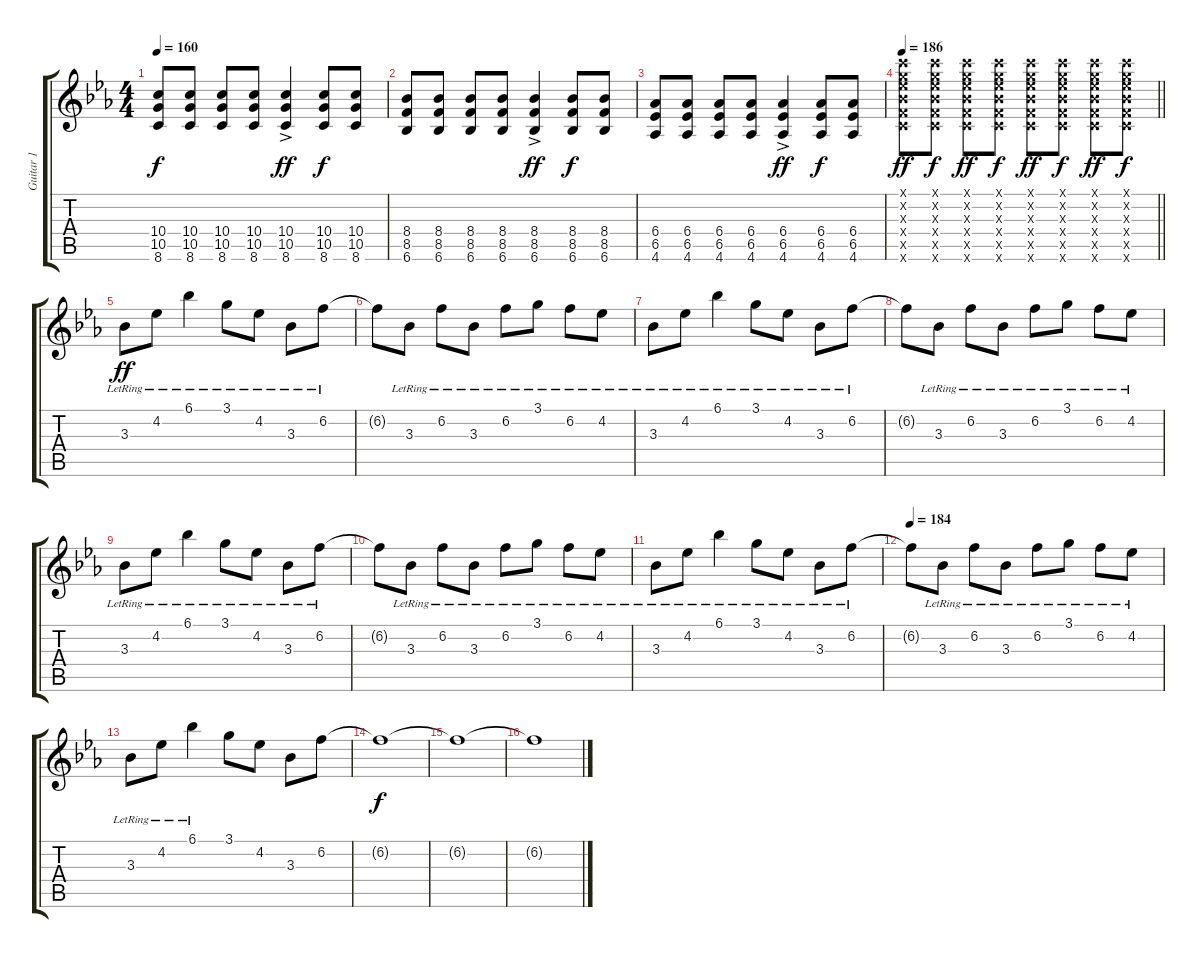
\track ("Guitar 1" "Guitar 1") {instrument electricguitarclean}
\staff {score tabs}
\tuning (E4 B3 G3 D3 A2 E2) {hide}
\ts (4 4)
\tempo 160
\clef g2
\ks eb
(10.4 10.5 8.6).8{dy f} (10.4 10.5 8.6).8 (10.4 10.5 8.6).8 (10.4 10.5 8.6).8 (10.4{ac} 10.5{ac} 8.6{ac}).4{dy ff} (10.4 10.5 8.6).8{dy f} (10.4 10.5 8.6).8 |
(8.4 8.5 6.6).8 (8.4 8.5 6.6).8 (8.4 8.5 6.6).8 (8.4 8.5 6.6).8 (8.4{ac} 8.5{ac} 6.6{ac}).4{dy ff} (8.4 8.5 6.6).8{dy f} (8.4 8.5 6.6).8 |
(6.4 6.5 4.6).8 (6.4 6.5 4.6).8 (6.4 6.5 4.6).8 (6.4 6.5 4.6).8 (6.4{ac} 6.5{ac} 4.6{ac}).4{dy ff} (6.4 6.5 4.6).8{dy f} (6.4 6.5 4.6).8 |
\tempo 186
\barLineRight lightlight
(8.1{x} 8.2{x} 8.3{x} 8.4{x} 8.5{x} 8.6{x}).8{dy ff} (8.1{x} 8.2{x} 8.3{x} 8.4{x} 8.5{x} 8.6{x}).8{dy f} (8.1{x} 8.2{x} 8.3{x} 8.4{x} 8.5{x} 8.6{x}).8{dy ff} (8.1{x} 8.2{x} 8.3{x} 8.4{x} 8.5{x} 8.6{x}).8{dy f} (8.1{x} 8.2{x} 8.3{x} 8.4{x} 8.5{x} 8.6{x}).8{dy ff} (8.1{x} 8.2{x} 8.3{x} 8.4{x} 8.5{x} 8.6{x}).8{dy f} (8.1{x} 8.2{x} 8.3{x} 8.4{x} 8.5{x} 8.6{x}).8{dy ff} (8.1{x} 8.2{x} 8.3{x} 8.4{x} 8.5{x} 8.6{x}).8{dy f} |
3.3{lr}.8{dy ff} 4.2{lr}.8 6.1{lr}.4 3.1{lr}.8 4.2{lr}.8 3.3{lr}.8 6.2{lr}.8 |
6.2{t}.8 3.3{lr}.8 6.2{lr}.8 3.3{lr}.8 6.2{lr}.8 3.1{lr}.8 6.2{lr}.8 4.2{lr}.8 |
3.3{lr}.8 4.2{lr}.8 6.1{lr}.4 3.1{lr}.8 4.2{lr}.8 3.3{lr}.8 6.2{lr}.8 |
6.2{t}.8 3.3{lr}.8 6.2{lr}.8 3.3{lr}.8 6.2{lr}.8 3.1{lr}.8 6.2{lr}.8 4.2{lr}.8 |
3.3{lr}.8 4.2{lr}.8 6.1{lr}.4 3.1{lr}.8 4.2{lr}.8 3.3{lr}.8 6.2{lr}.8 |
6.2{t}.8 3.3{lr}.8 6.2{lr}.8 3.3{lr}.8 6.2{lr}.8 3.1{lr}.8 6.2{lr}.8 4.2{lr}.8 |
3.3{lr}.8 4.2{lr}.8 6.1{lr}.4 3.1{lr}.8 4.2{lr}.8 3.3{lr}.8 6.2{lr}.8 |
\tempo 184
6.2{t}.8 3.3{lr}.8 6.2{lr}.8 3.3{lr}.8 6.2{lr}.8 3.1{lr}.8 6.2{lr}.8 4.2{lr}.8 |
3.3{lr}.8 4.2{lr}.8 6.1{lr}.4 3.1.8 4.2.8 3.3.8 6.2.8 |
6.2{t}.1{dy f} |
6.2{t}.1 |
6.2{t}.1
